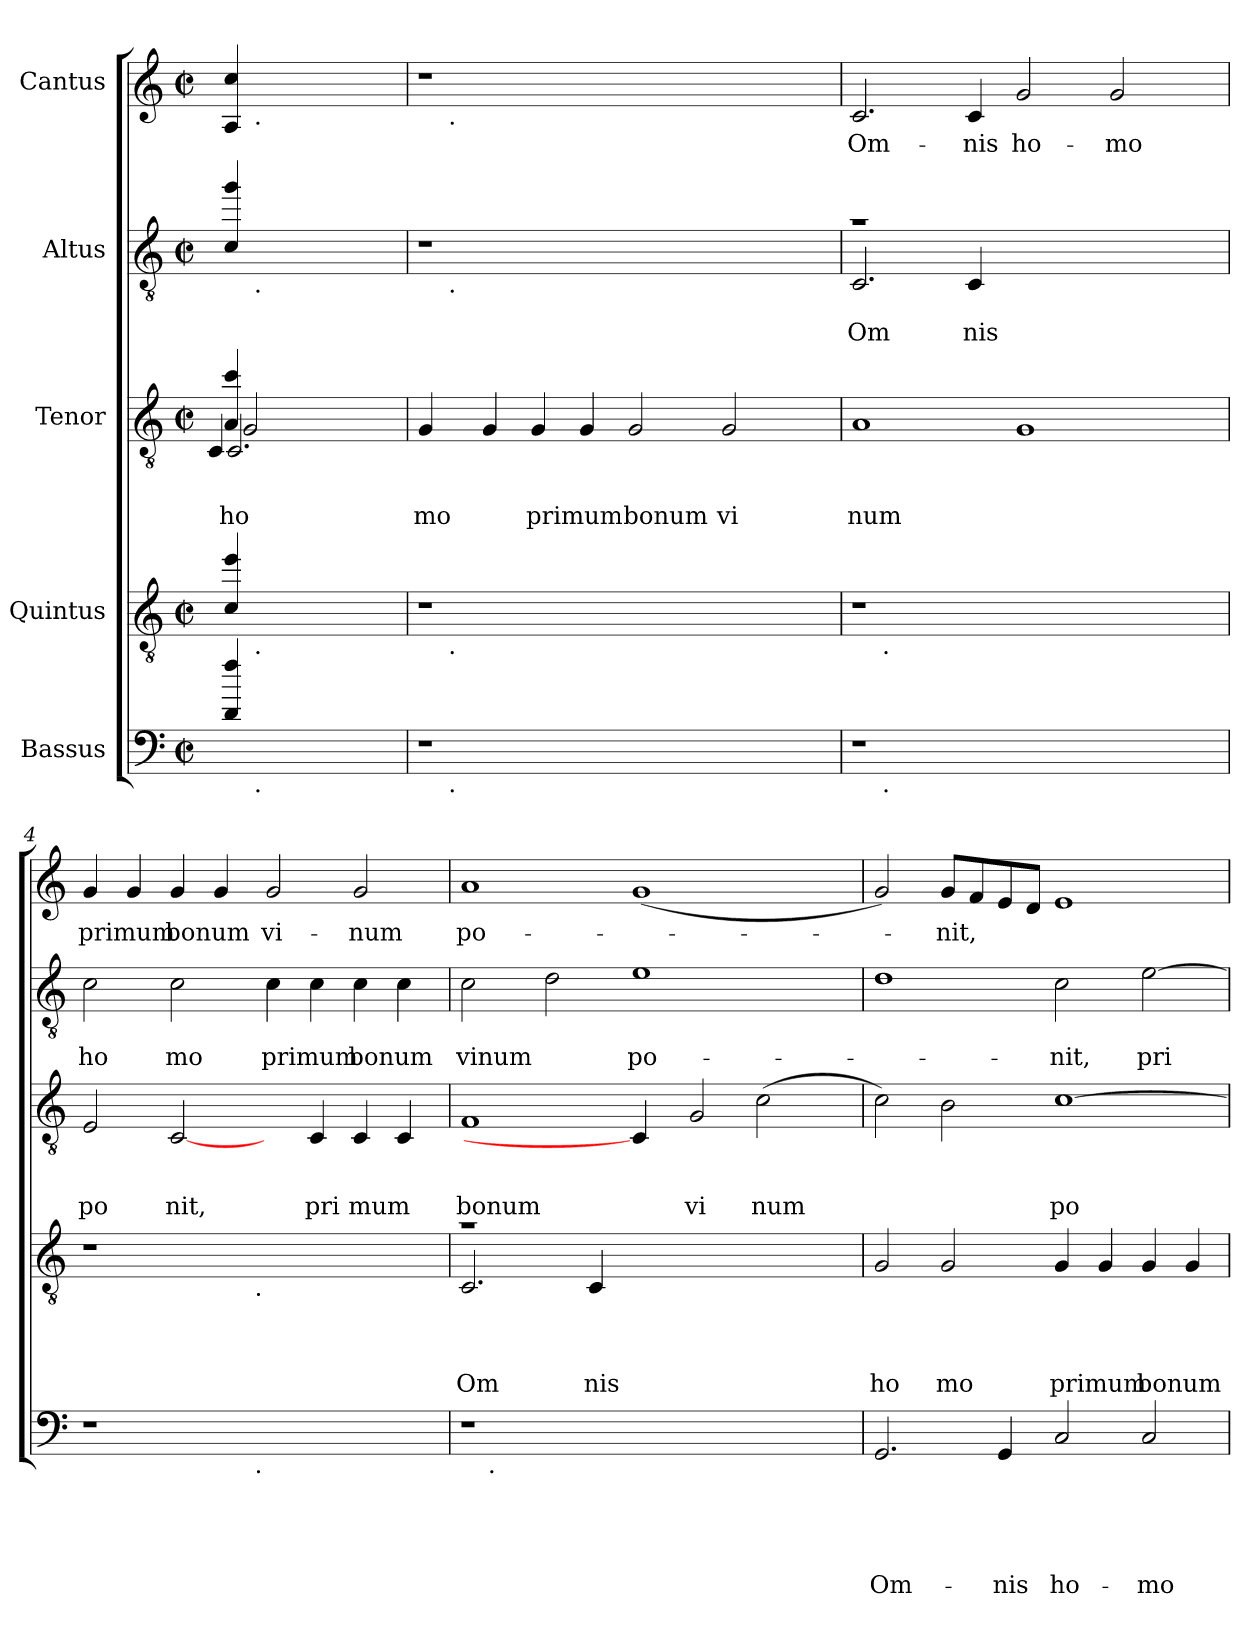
**kern	**text	**text	**text	**text	**text	**kern	**text	**text	**text	**text	**kern	**text	**text	**text	**kern	**text	**text	**kern	**text
*part5	*part5	*part5	*part5	*part5	*part5	*part4	*part4	*part4	*part4	*part4	*part3	*part3	*part3	*part3	*part2	*part2	*part2	*part1	*part1
*staff5	*staff5	*staff5	*staff5	*staff5	*staff5	*staff4	*staff4	*staff4	*staff4	*staff4	*staff3	*staff3	*staff3	*staff3	*staff2	*staff2	*staff2	*staff1	*staff1
*I"Bassus	*	*	*	*	*	*I"Quintus	*	*	*	*	*I"Tenor	*	*	*	*I"Altus	*	*	*I"Cantus	*
*clefF4	*	*	*	*	*	*clefGv2	*	*	*	*	*clefGv2	*	*	*	*clefGv2	*	*	*clefG2	*
*k[]	*	*	*	*	*	*k[]	*	*	*	*	*k[]	*	*	*	*k[]	*	*	*k[]	*
*C:	*	*	*	*	*	*C:	*	*	*	*	*C:	*	*	*	*C:	*	*	*C:	*
*M2/2	*	*	*	*	*	*M2/2	*	*	*	*	*M2/2	*	*	*	*M2/2	*	*	*M2/2	*
*met(c|)	*	*	*	*	*	*met(c|)	*	*	*	*	*met(c|)	*	*	*	*met(c|)	*	*	*met(c|)	*
=1	=1	=1	=1	=1	=1	=1	=1	=1	=1	=1	=1	=1	=1	=1	=1	=1	=1	=1	=1
*	*	*	*	*	*	*	*	*	*	*	*^	*	*	*	*	*	*	*	*
!	!	!	!	!	!	!	!	!	!	!	!	!	!	!	!LO:LY:b	!	!	!	!	!
*	*	*	*	*	*	*	*	*	*	*	*	*^	*	*	*	*	*	*	*	*
!	!	!	!	!	!	!	!	!	!	!	!	!	!	!	!	!LO:LY:b	!	!	!	!	!
*	*	*	*	*	*	*	*	*	*	*	*	*	*^	*	*	*	*	*	*	*	*
!	!	!	!	!	!	!	!	!	!	!	!	!	!	!	!	!	!LO:LY:b	!	!	!	!	!
*^	*	*	*	*	*	*^	*	*	*	*	*	*	*	*	*	*	*	*^	*	*	*^	*
4d/ 4ff/	16..ryy	.	.	.	.	.	4c/ 4ee/	16..ryy	.	.	.	.	4A/ 4cc/	2.C/	4C/	2G/	.	.	ho	4c/ 4gg/	16..ryy	.	.	4A/ 4cc/	16..ryy	.
!	!	!	!	!	!	!	!	!	!	!	!	!	!	!	!	!	!	!	!	!	!	!	!	!	!LO:TX:b:t=.	!
!	!	!	!	!	!	!	!	!	!	!	!	!	!	!	!	!	!	!	!	!	!LO:TX:b:t=.	!	!	!	!	!
!	!	!	!	!	!	!	!	!LO:TX:b:t=.	!	!	!	!	!	!	!	!	!	!	!	!	!	!	!	!	!	!
!	!LO:TX:b:t=.	!	!	!	!	!	!	!	!	!	!	!	!	!	!	!	!	!	!	!	!	!	!	!	!	!
.	2ryy	.	.	.	.	.	.	2ryy	.	.	.	.	.	.	.	.	.	.	.	.	2ryy	.	.	.	2ryy	.
2ryy	.	.	.	.	.	.	2ryy	.	.	.	.	.	2ryy	.	2ryy	.	.	.	.	2ryy	.	.	.	2ryy	.	.
.	.	.	.	.	.	.	.	.	.	.	.	.	.	.	.	4ryy	.	.	.	.	.	.	.	.	.	.
.	8ryy	.	.	.	.	.	.	8ryy	.	.	.	.	.	.	.	.	.	.	.	.	8ryy	.	.	.	8ryy	.
.	64ryy	.	.	.	.	.	.	64ryy	.	.	.	.	.	.	.	.	.	.	.	.	64ryy	.	.	.	64ryy	.
=2	=2	=2	=2	=2	=2	=2	=2	=2	=2	=2	=2	=2	=2	=2	=2	=2	=2	=2	=2	=2	=2	=2	=2	=2	=2	=2
!	!	!	!	!	!	!	!	!	!	!	!	!	!	!	!	!	!	!	!LO:LY:b	!	!	!	!	!	!	!
*	*	*	*	*	*	*	*	*	*	*	*	*	*v	*v	*v	*v	*	*	*	*	*	*	*	*	*	*
1r	16..ryy	.	.	.	.	.	1r	16..ryy	.	.	.	.	4G/	.	.	mo	1r	16..ryy	.	.	1r	16..ryy	.
!	!	!	!	!	!	!	!	!	!	!	!	!	!	!	!	!	!	!	!	!	!	!LO:TX:b:t=.	!
!	!	!	!	!	!	!	!	!	!	!	!	!	!	!	!	!	!	!LO:TX:b:t=.	!	!	!	!	!
!	!	!	!	!	!	!	!	!LO:TX:b:t=.	!	!	!	!	!	!	!	!	!	!	!	!	!	!	!
!	!LO:TX:b:t=.	!	!	!	!	!	!	!	!	!	!	!	!	!	!	!	!	!	!	!	!	!	!
.	1ryy	.	.	.	.	.	.	1ryy	.	.	.	.	.	.	.	.	.	1ryy	.	.	.	1ryy	.
.	.	.	.	.	.	.	.	.	.	.	.	.	4G/	.	.	.	.	.	.	.	.	.	.
!	!	!	!	!	!	!	!	!	!	!	!	!	!	!	!	!LO:LY:b	!	!	!	!	!	!	!
.	.	.	.	.	.	.	.	.	.	.	.	.	4G/	.	.	primum	.	.	.	.	.	.	.
.	.	.	.	.	.	.	.	.	.	.	.	.	4G/	.	.	.	.	.	.	.	.	.	.
!	!	!	!	!	!	!	!	!	!	!	!	!	!	!	!	!LO:LY:b	!	!	!	!	!	!	!
1ryy	.	.	.	.	.	.	1ryy	.	.	.	.	.	2G/	.	.	bonum	1ryy	.	.	.	1ryy	.	.
.	2ryy	.	.	.	.	.	.	2ryy	.	.	.	.	.	.	.	.	.	2ryy	.	.	.	2ryy	.
!	!	!	!	!	!	!	!	!	!	!	!	!	!	!	!	!LO:LY:b	!	!	!	!	!	!	!
.	.	.	.	.	.	.	.	.	.	.	.	.	2G/	.	.	vi	.	.	.	.	.	.	.
.	4ryy	.	.	.	.	.	.	4ryy	.	.	.	.	.	.	.	.	.	4ryy	.	.	.	4ryy	.
.	8ryy	.	.	.	.	.	.	8ryy	.	.	.	.	.	.	.	.	.	8ryy	.	.	.	8ryy	.
.	64ryy	.	.	.	.	.	.	64ryy	.	.	.	.	.	.	.	.	.	64ryy	.	.	.	64ryy	.
=3	=3	=3	=3	=3	=3	=3	=3	=3	=3	=3	=3	=3	=3	=3	=3	=3	=3	=3	=3	=3	=3	=3	=3
!	!	!	!	!	!	!	!	!	!	!	!	!	!	!	!	!LO:LY:b	!	!	!	!LO:LY:b	!	!	!LO:LY:b
*	*	*	*	*	*	*	*	*	*	*	*	*	*	*	*	*	*	*	*	*	*v	*v	*
1r	16..ryy	.	.	.	.	.	1r	16..ryy	.	.	.	.	1A	.	.	num	1ra	2.C/	.	Om	2.c/	Om-
!	!	!	!	!	!	!	!	!LO:TX:b:t=.	!	!	!	!	!	!	!	!	!	!	!	!	!	!
!	!LO:TX:b:t=.	!	!	!	!	!	!	!	!	!	!	!	!	!	!	!	!	!	!	!	!	!
.	1ryy	.	.	.	.	.	.	1ryy	.	.	.	.	.	.	.	.	.	.	.	.	.	.
!	!	!	!	!	!	!	!	!	!	!	!	!	!	!	!	!	!	!	!	!LO:LY:b	!	!LO:LY:b
.	.	.	.	.	.	.	.	.	.	.	.	.	.	.	.	.	.	4C/	.	nis	4c/	-nis
!	!	!	!	!	!	!	!	!	!	!	!	!	!	!	!	!	!	!	!	!	!	!LO:LY:b
1ryy	.	.	.	.	.	.	1ryy	.	.	.	.	.	1G	.	.	.	1ryy	1ryy	.	.	2g/	ho-
.	2ryy	.	.	.	.	.	.	2ryy	.	.	.	.	.	.	.	.	.	.	.	.	.	.
!	!	!	!	!	!	!	!	!	!	!	!	!	!	!	!	!	!	!	!	!	!	!LO:LY:b
.	.	.	.	.	.	.	.	.	.	.	.	.	.	.	.	.	.	.	.	.	2g/	-mo
.	4ryy	.	.	.	.	.	.	4ryy	.	.	.	.	.	.	.	.	.	.	.	.	.	.
.	8ryy	.	.	.	.	.	.	8ryy	.	.	.	.	.	.	.	.	.	.	.	.	.	.
.	64ryy	.	.	.	.	.	.	64ryy	.	.	.	.	.	.	.	.	.	.	.	.	.	.
=4	=4	=4	=4	=4	=4	=4	=4	=4	=4	=4	=4	=4	=4	=4	=4	=4	=4	=4	=4	=4	=4	=4
!	!	!	!	!	!	!	!	!	!	!	!	!	!	!	!	!LO:LY:b	!	!	!	!LO:LY:b	!	!LO:LY:b
*	*	*	*	*	*	*	*	*	*	*	*	*	*	*	*	*	*v	*v	*	*	*	*
1r	2ryy	.	.	.	.	.	1r	2ryy	.	.	.	.	2E/	.	.	po	2c\	.	ho	4g/	primum
.	.	.	.	.	.	.	.	.	.	.	.	.	.	.	.	.	.	.	.	4g/	.
!	!	!	!	!	!	!	!	!	!	!	!	!	!	!	!	!LO:LY:b	!	!	!LO:LY:b	!	!LO:LY:b
.	4...ryy	.	.	.	.	.	.	4...ryy	.	.	.	.	[2C/	.	.	nit,	2c\	.	mo	4g/	bonum
.	.	.	.	.	.	.	.	.	.	.	.	.	.	.	.	.	.	.	.	4g/	.
!	!	!	!	!	!	!	!	!LO:TX:b:t=.	!	!	!	!	!	!	!	!	!	!	!	!	!
!	!LO:TX:b:t=.	!	!	!	!	!	!	!	!	!	!	!	!	!	!	!	!	!	!	!	!
.	1ryy	.	.	.	.	.	.	1ryy	.	.	.	.	.	.	.	.	.	.	.	.	.
!	!	!	!	!	!	!	!	!	!	!	!	!	!	!	!	!	!	!	!LO:LY:b	!	!LO:LY:b
1ryy	.	.	.	.	.	.	1ryy	.	.	.	.	.	4ryy	.	.	.	4c\	.	primum	2g/	vi-
!	!	!	!	!	!	!	!	!	!	!	!	!	!	!	!	!LO:LY:b	!	!	!	!	!
.	.	.	.	.	.	.	.	.	.	.	.	.	4C/	.	.	pri	4c\	.	.	.	.
!	!	!	!	!	!	!	!	!	!	!	!	!	!	!	!	!LO:LY:b	!	!	!LO:LY:b	!	!LO:LY:b
.	.	.	.	.	.	.	.	.	.	.	.	.	4C/	.	.	mum	4c\	.	bonum	2g/	-num
.	.	.	.	.	.	.	.	.	.	.	.	.	4C/	.	.	.	4c\	.	.	.	.
.	32ryy	.	.	.	.	.	.	32ryy	.	.	.	.	.	.	.	.	.	.	.	.	.
!!LO:LB:g=z
=5	=5	=5	=5	=5	=5	=5	=5	=5	=5	=5	=5	=5	=5	=5	=5	=5	=5	=5	=5	=5	=5
!	!	!	!	!	!	!	!	!	!	!	!	!LO:LY:b	!	!	!	!LO:LY:b	!	!	!LO:LY:b	!	!LO:LY:b
1r	16..ryy	.	.	.	.	.	1ra	2.C/	.	.	.	Om	1F	.	.	bonum	2c\	.	vinum	1a	po-
!	!LO:TX:b:t=.	!	!	!	!	!	!	!	!	!	!	!	!	!	!	!	!	!	!	!	!
.	1ryy	.	.	.	.	.	.	.	.	.	.	.	.	.	.	.	.	.	.	.	.
.	.	.	.	.	.	.	.	.	.	.	.	.	.	.	.	.	2d\	.	.	.	.
!	!	!	!	!	!	!	!	!	!	!	!	!LO:LY:b	!	!	!	!	!	!	!	!	!
.	.	.	.	.	.	.	.	4C/	.	.	.	nis	.	.	.	.	.	.	.	.	.
!	!	!	!	!	!	!	!	!	!	!	!	!	!	!	!	!	!	!	!LO:LY:b	!	!
1ryy	.	.	.	.	.	.	1ryy	1ryy	.	.	.	.	4C/]	.	.	.	1e	.	po-	(<1g	.
.	1ryy	.	.	.	.	.	.	.	.	.	.	.	.	.	.	.	.	.	.	.	.
!	!	!	!	!	!	!	!	!	!	!	!	!	!	!	!	!LO:LY:b	!	!	!	!	!
.	.	.	.	.	.	.	.	.	.	.	.	.	2G/	.	.	vi	.	.	.	.	.
!	!	!	!	!	!	!	!	!	!	!	!	!	!	!	!	!LO:LY:b	!	!	!	!	!
.	.	.	.	.	.	.	.	.	.	.	.	.	(>2c\	.	.	num	.	.	.	.	.
4ryy	.	.	.	.	.	.	4ryy	4ryy	.	.	.	.	.	.	.	.	4ryy	.	.	4ryy	.
.	8ryy	.	.	.	.	.	.	.	.	.	.	.	.	.	.	.	.	.	.	.	.
.	64ryy	.	.	.	.	.	.	.	.	.	.	.	.	.	.	.	.	.	.	.	.
=6	=6	=6	=6	=6	=6	=6	=6	=6	=6	=6	=6	=6	=6	=6	=6	=6	=6	=6	=6	=6	=6
!	!	!	!	!	!	!LO:LY:b	!	!	!	!	!	!LO:LY:b	!	!	!	!	!	!	!	!	!
*v	*v	*	*	*	*	*	*	*	*	*	*	*	*	*	*	*	*	*	*	*	*
*	*	*	*	*	*	*v	*v	*	*	*	*	*	*	*	*	*	*	*	*	*
2.GG/	.	.	.	.	Om-	2G/	.	.	.	ho	2c\)	.	.	.	1d	.	.	2g/)	.
!	!	!	!	!	!	!	!	!	!	!LO:LY:b	!	!	!	!	!	!	!	!	!LO:LY:b
.	.	.	.	.	.	2G/	.	.	.	mo	2B\	.	.	.	.	.	.	8g/L	-nit,
.	.	.	.	.	.	.	.	.	.	.	.	.	.	.	.	.	.	8f/	.
!	!	!	!	!	!LO:LY:b	!	!	!	!	!	!	!	!	!	!	!	!	!	!
4GG/	.	.	.	.	-nis	.	.	.	.	.	.	.	.	.	.	.	.	8e/	.
.	.	.	.	.	.	.	.	.	.	.	.	.	.	.	.	.	.	8d/J	.
!	!	!	!	!	!LO:LY:b	!	!	!	!	!LO:LY:b	!	!	!	!LO:LY:b	!	!	!LO:LY:b	!	!
2C/	.	.	.	.	ho-	4G/	.	.	.	primum	[>1c	.	.	po	2c\	.	-nit,	1e	.
.	.	.	.	.	.	4G/	.	.	.	.	.	.	.	.	.	.	.	.	.
!	!	!	!	!	!LO:LY:b	!	!	!	!	!LO:LY:b	!	!	!	!	!	!	!LO:LY:b	!	!
2C/	.	.	.	.	-mo	4G/	.	.	.	bonum	.	.	.	.	[>2e\	.	pri-	.	.
.	.	.	.	.	.	4G/	.	.	.	.	.	.	.	.	.	.	.	.	.
=	=	=	=	=	=	=	=	=	=	=	=	=	=	=	=	=	=	=	=
*-	*-	*-	*-	*-	*-	*-	*-	*-	*-	*-	*-	*-	*-	*-	*-	*-	*-	*-	*-
